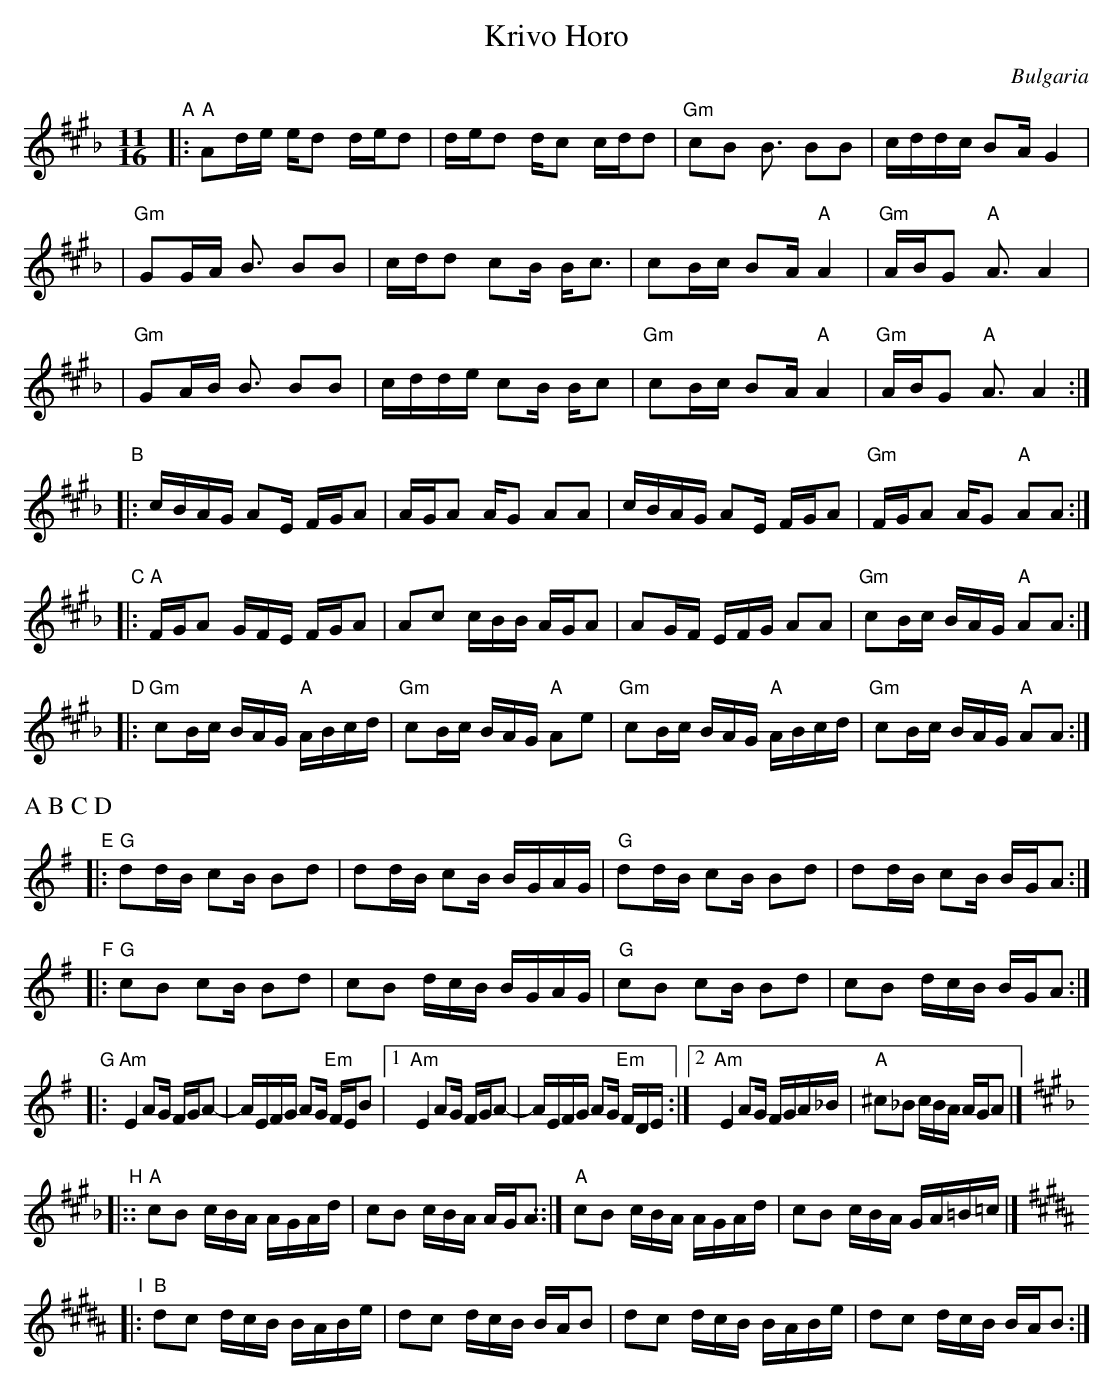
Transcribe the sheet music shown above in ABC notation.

X:1
T: Krivo Horo
O: Bulgaria
M: 11/16
L: 1/16
K: A^c^f_B
"A" \
|: "A"A2de ed2 ded2 | ded2 dc2 cdd2 | "Gm"c2B2 B3 B2B2 | cddc B2A G4 |
| "Gm"G2GA B3 B2B2 | cdd2  c2B Bc3 | c2Bc B2A "A"A4 | "Gm"ABG2 "A"A3 A4 |
| "Gm"G2AB B3 B2B2 | cdde c2B Bc2 | "Gm"c2Bc B2A "A"A4 | "Gm"ABG2 "A"A3 A4:|
"B" \
|: cBAG A2E FGA2 | AGA2 AG2 A2A2 | cBAG A2E FGA2 | "Gm"FGA2 AG2 "A"A2A2 :|
"C" \
|: "A"FGA2 GFE FGA2 | A2c2 cBB AGA2 | A2GF EFG A2A2 | "Gm"c2Bc BAG "A"A2A2  :|
"D" \
|: "Gm"c2Bc BAG "A"ABcd | "Gm"c2Bc BAG "A"A2e2 | "Gm"c2Bc BAG "A"ABcd | "Gm"c2Bc BAG "A"A2A2 :|
%%text A B C D
K: GMaj
"E" \
|: "G"d2dB c2B B2d2 | d2dB c2B BGAG | "G"d2dB c2B B2d2 | d2dB c2B BGA2 :|
"F" \
|: "G"c2B2 c2B B2d2 | c2B2 dcB BGAG | "G"c2B2 c2B B2d2 | c2B2 dcB BGA2 :|
K: ADor
"G" \
|: "Am"E4 A2G FGA2- | AEFG A2G "Em"FEB2 |1 "Am"E4 A2G FGA2- | AEFG A2G "Em"FDE :|2 "Am"E4 A2G FGA_B | "A"^c2_B2 cBA AGA2 |]
K: A^c^f_B
"H" \
|:: "A"c2B2 cBA AGAd | c2B2 cBA AGA2 ::| "A"c2B2 cBA AGAd | c2B2 cBA GA=B=c |]
K: B^d
"I" \
|: "B"d2c2 dcB BABe | d2c2 dcB BAB2 | d2c2 dcB BABe | d2c2 dcB BAB2 :|
